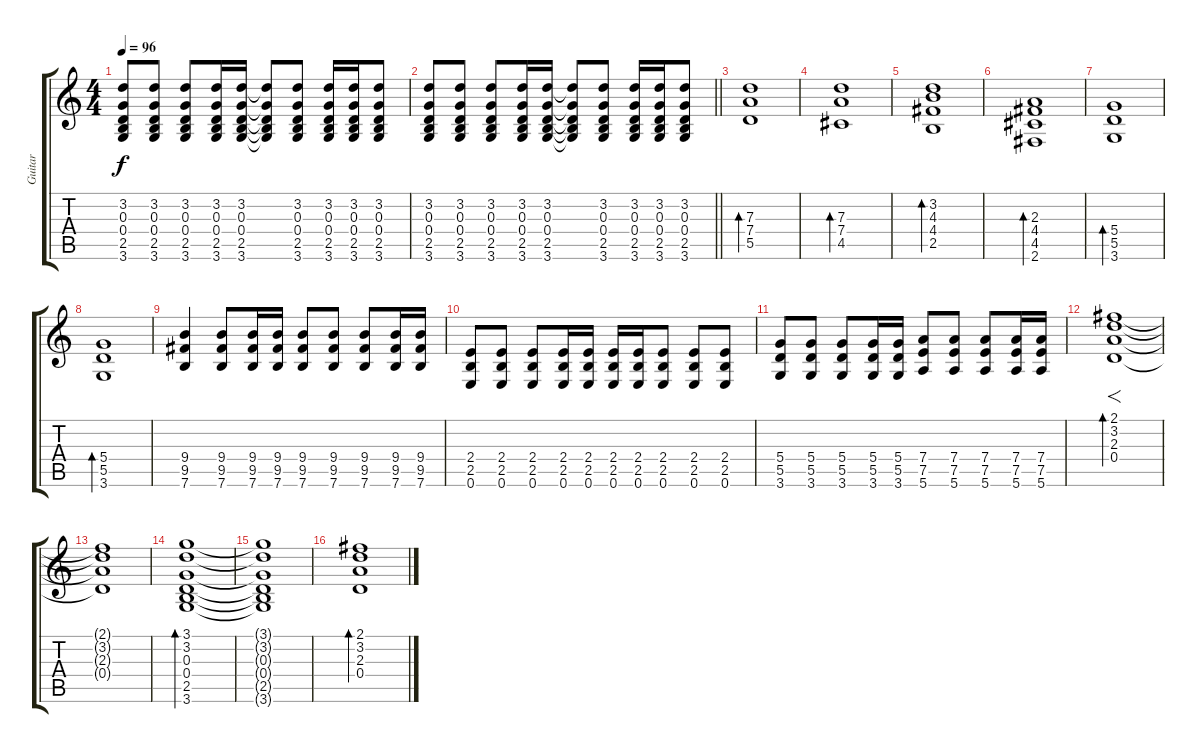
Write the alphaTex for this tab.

\track ("Guitar" "Guitar") {instrument acousticguitarsteel}
\staff {score tabs}
\tuning (E4 B3 G3 D3 A2 E2) {hide}
\ts (4 4)
\tempo 96
\clef g2
\ks c
(3.2 0.3 0.4 2.5 3.6).8{dy f} (3.2 0.3 0.4 2.5 3.6).8 (3.2 0.3 0.4 2.5 3.6).8 (3.2 0.3 0.4 2.5 3.6).16 (3.2 0.3 0.4 2.5 3.6).16 (3.2{t} 0.3{t} 0.4{t} 2.5{t} 3.6{t}).8 (3.2 0.3 0.4 2.5 3.6).8 (3.2 0.3 0.4 2.5 3.6).16 (3.2 0.3 0.4 2.5 3.6).16 (3.2 0.3 0.4 2.5 3.6).8 |
\barLineRight lightlight
(3.2 0.3 0.4 2.5 3.6).8 (3.2 0.3 0.4 2.5 3.6).8 (3.2 0.3 0.4 2.5 3.6).8 (3.2 0.3 0.4 2.5 3.6).16 (3.2 0.3 0.4 2.5 3.6).16 (3.2{t} 0.3{t} 0.4{t} 2.5{t} 3.6{t}).8 (3.2 0.3 0.4 2.5 3.6).8 (3.2 0.3 0.4 2.5 3.6).16 (3.2 0.3 0.4 2.5 3.6).16 (3.2 0.3 0.4 2.5 3.6).8 |
\section ("" "")
(7.3 7.4 5.5).1{bd 120} |
(7.3 7.4 4.5).1{bd 120} |
(3.2 4.3 4.4 2.5).1{bd 120} |
(2.3 4.4 4.5 2.6).1{bd 120} |
(5.4 5.5 3.6).1{bd 120} |
(5.4 5.5 3.6).1{bd 120} |
(9.4 9.5 7.6).4 (9.4 9.5 7.6).8 (9.4 9.5 7.6).16 (9.4 9.5 7.6).16 (9.4 9.5 7.6).8 (9.4 9.5 7.6).8 (9.4 9.5 7.6).8 (9.4 9.5 7.6).16 (9.4 9.5 7.6).16 |
(2.4 2.5 0.6).8 (2.4 2.5 0.6).8 (2.4 2.5 0.6).8 (2.4 2.5 0.6).16 (2.4 2.5 0.6).16 (2.4 2.5 0.6).16 (2.4 2.5 0.6).16 (2.4 2.5 0.6).8 (2.4 2.5 0.6).8 (2.4 2.5 0.6).8 |
(5.4 5.5 3.6).8 (5.4 5.5 3.6).8 (5.4 5.5 3.6).8 (5.4 5.5 3.6).16 (5.4 5.5 3.6).16 (7.4 7.5 5.6).8 (7.4 7.5 5.6).8 (7.4 7.5 5.6).8 (7.4 7.5 5.6).16 (7.4 7.5 5.6).16 |
(2.1 3.2 2.3 0.4).1{f bd 120 instrument overdrivenguitar} |
(2.1{t} 3.2{t} 2.3{t} 0.4{t}).1 |
(3.1 3.2 0.3 0.4 2.5 3.6).1{bd 120} |
(3.1{t} 3.2{t} 0.3{t} 0.4{t} 2.5{t} 3.6{t}).1 |
(2.1 3.2 2.3 0.4).1{bd 120}
